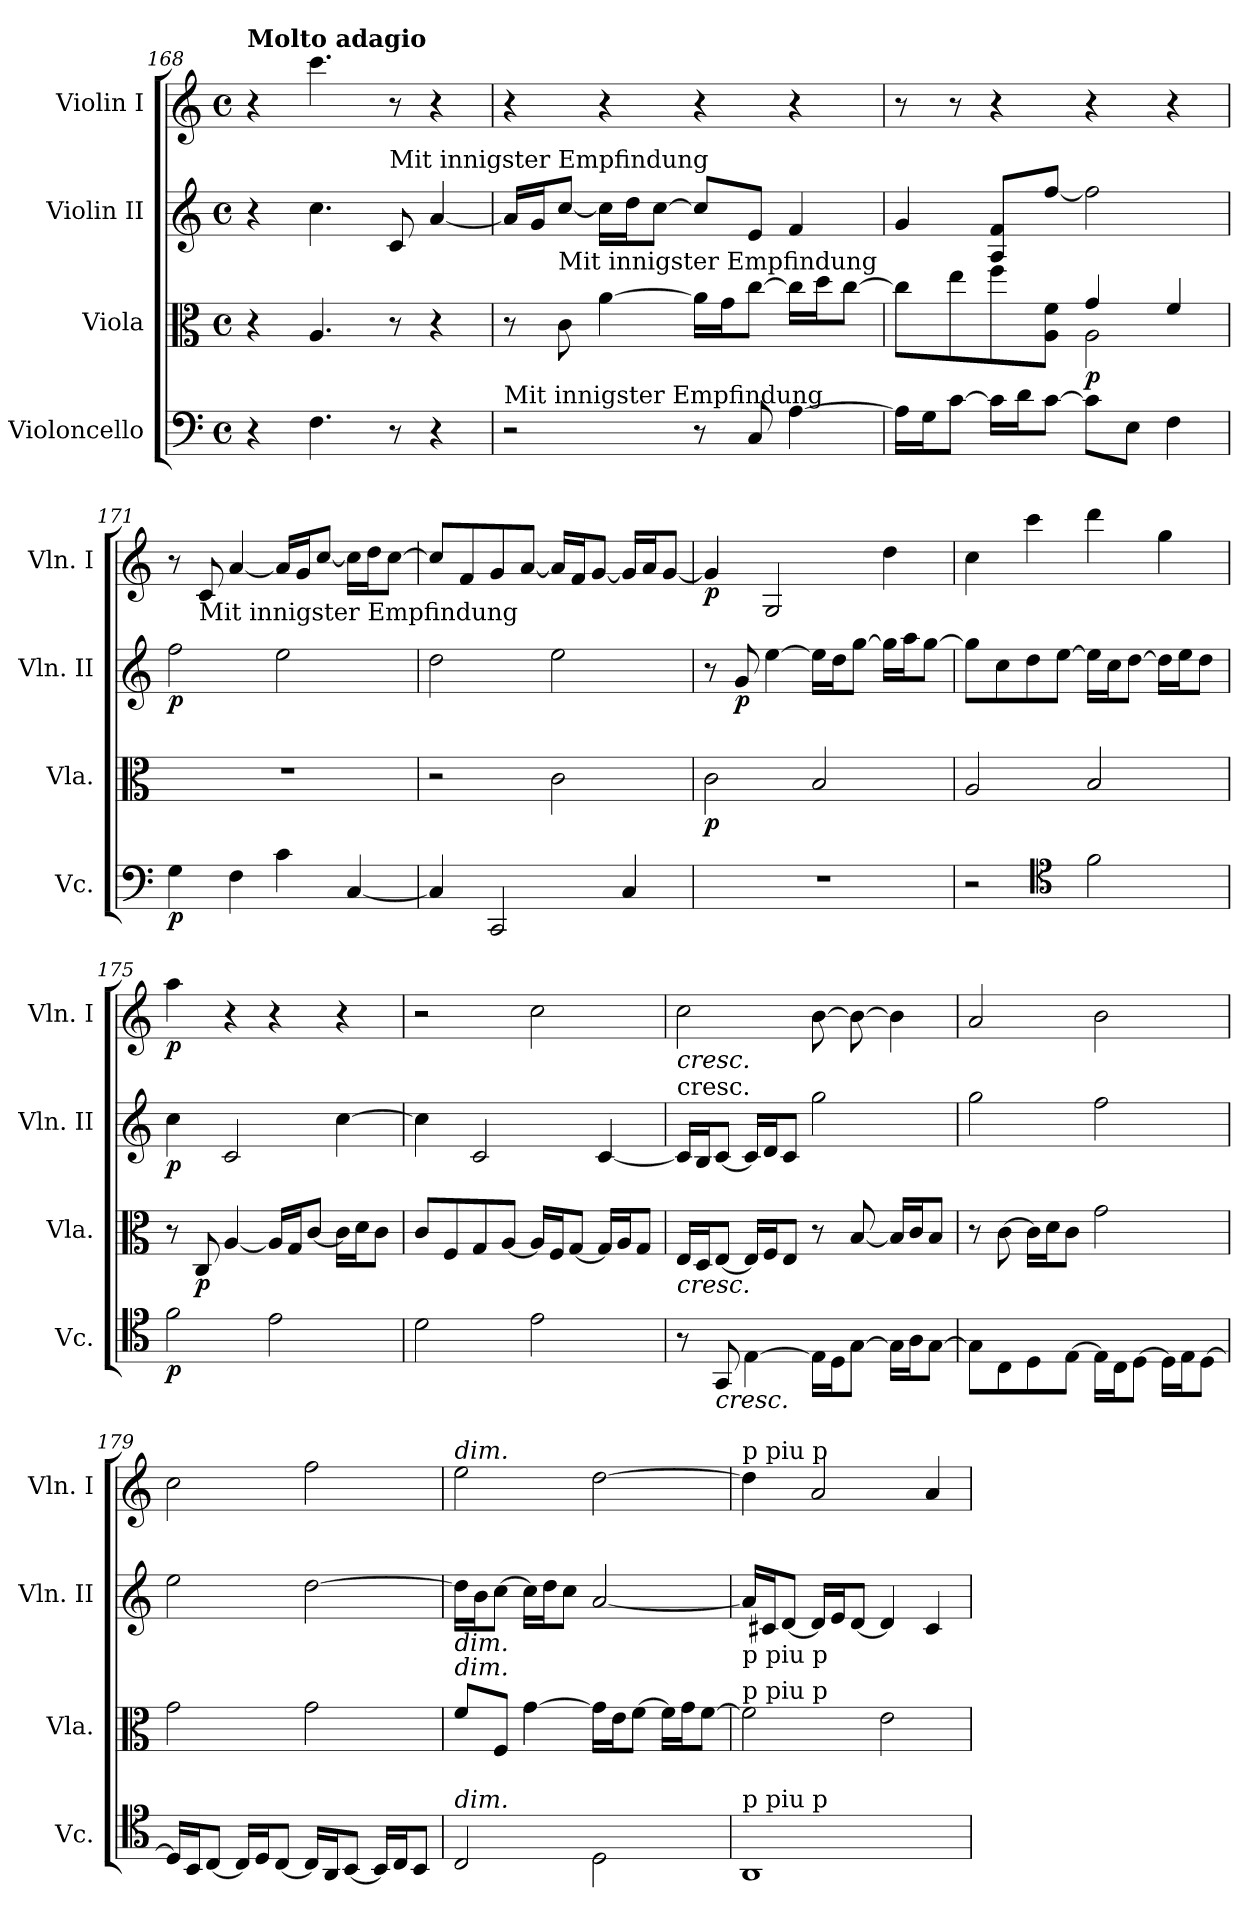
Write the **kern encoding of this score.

**kern	**dynam	**kern	**dynam	**kern	**dynam	**kern	**dynam
*part4	*part4	*part3	*part3	*part2	*part2	*part1	*part1
*staff4	*staff4	*staff3	*staff3	*staff2	*staff2	*staff1	*staff1
*I"Violoncello	*	*I"Viola	*	*I"Violin II	*	*I"Violin I	*
*I'Vc.	*	*I'Vla.	*	*I'Vln. II	*	*I'Vln. I	*
*clefF4	*	*clefC3	*	*clefG2	*	*clefG2	*
*k[]	*	*k[]	*	*k[]	*	*k[]	*
*M4/4	*	*M4/4	*	*M4/4	*	*M4/4	*
*met(c)	*	*met(c)	*	*met(c)	*	*met(c)	*
=168	=168	=168	=168	=168	=168	=168	=168
!	!	!	!	!	!	!LO:TX:a:B:t=Molto adagio	!
4r	.	4r	.	4r	.	4r	.
4.F\	.	4.A/	.	4.cc\	.	4.ccc\	.
!	!	!	!	!LO:TX:a:t=Mit innigster Empfindung	!	!	!
8r	.	8r	.	8c/	.	8r	.
4r	.	4r	.	[4a/	.	4r	.
=169	=169	=169	=169	=169	=169	=169	=169
!LO:TX:a:t=Mit innigster Empfindung	!	!	!	!	!	!	!
2r	.	8r	.	16a/LL]	.	4r	.
.	.	.	.	16g/J	.	.	.
!	!	!LO:TX:a:t=Mit innigster Empfindung	!	!	!	!	!
.	.	8c\	.	[8cc/J	.	.	.
.	.	[4a\	.	16cc\LL]	.	4r	.
.	.	.	.	16dd\J	.	.	.
.	.	.	.	[8cc\J	.	.	.
8r	.	16a\LL]	.	8cc/L]	.	4r	.
.	.	16g\J	.	.	.	.	.
8C/	.	[8cc\J	.	8e/J	.	.	.
[4A\	.	16cc\LL]	.	4f/	.	4r	.
.	.	16dd\J	.	.	.	.	.
.	.	[8cc\J	.	.	.	.	.
=170	=170	=170	=170	=170	=170	=170	=170
*	*	*^	*	*	*	*	*
16A\LL]	.	8cc\L]	2ryy	.	4g/	.	8r	.
16G\J	.	.	.	.	.	.	.	.
[8c\J	.	8ee\	.	.	.	.	8r	.
16c\LL]	.	8ff\	.	.	8A/ 8f/L	.	4r	.
16d\J	.	.	.	.	.	.	.	.
[8c\J	.	8A\ 8f\J	.	.	[8ff/J	.	.	.
!	!	!	!	!LO:DY:b	!	!	!	!
8c\L]	.	4g/	2A\	p	2ff\]	.	4r	.
8E\J	.	.	.	.	.	.	.	.
4F\	.	4f/	.	.	.	.	4r	.
*	*	*v	*v	*	*	*	*	*
=171	=171	=171	=171	=171	=171	=171	=171
!	!LO:DY:b	!	!	!	!LO:DY:b	!	!
4G\	p	1r	.	2ff\	p	8r	.
!	!	!	!	!	!	!LO:TX:b:t=Mit innigster Empfindung	!
.	.	.	.	.	.	8c/	.
4F\	.	.	.	.	.	[4a/	.
4c\	.	.	.	2ee\	.	16a/LL]	.
.	.	.	.	.	.	16g/J	.
.	.	.	.	.	.	[8cc/J	.
[4C/	.	.	.	.	.	16cc\LL]	.
.	.	.	.	.	.	16dd\J	.
.	.	.	.	.	.	[8cc\J	.
=172	=172	=172	=172	=172	=172	=172	=172
4C/]	.	2r	.	2dd\	.	8cc/L]	.
.	.	.	.	.	.	8f/	.
2CC/	.	.	.	.	.	8g/	.
.	.	.	.	.	.	[8a/J	.
.	.	2c\	.	2ee\	.	16a/LL]	.
.	.	.	.	.	.	16f/J	.
.	.	.	.	.	.	[8g/J	.
4C/	.	.	.	.	.	16g/LL]	.
.	.	.	.	.	.	16a/J	.
.	.	.	.	.	.	[8g/J	.
=173	=173	=173	=173	=173	=173	=173	=173
!	!	!	!LO:DY:b	!	!	!	!LO:DY:b
1r	.	2c\	p	8r	.	4g/]	p
!	!	!	!	!	!LO:DY:b	!	!
.	.	.	.	8g/	p	.	.
.	.	.	.	[4ee\	.	2G/	.
.	.	2B/	.	16ee\LL]	.	.	.
.	.	.	.	16dd\J	.	.	.
.	.	.	.	[8gg\J	.	.	.
.	.	.	.	16gg\LL]	.	4dd\	.
.	.	.	.	16aa\J	.	.	.
.	.	.	.	[8gg\J	.	.	.
=174	=174	=174	=174	=174	=174	=174	=174
2r	.	2A/	.	8gg\L]	.	4cc\	.
.	.	.	.	8cc\	.	.	.
.	.	.	.	8dd\	.	4ccc\	.
*clefC4	*	*	*	*	*	*	*
.	.	.	.	[8ee\J	.	.	.
2f\	.	2B/	.	16ee\LL]	.	4ddd\	.
.	.	.	.	16cc\J	.	.	.
.	.	.	.	[8dd\J	.	.	.
.	.	.	.	16dd\LL]	.	4gg\	.
.	.	.	.	16ee\J	.	.	.
.	.	.	.	8dd\J	.	.	.
=175	=175	=175	=175	=175	=175	=175	=175
!	!LO:DY:b	!	!	!	!LO:DY:b	!	!LO:DY:b
2f\	p	8r	.	4cc\	p	4aa\	p
!	!	!	!LO:DY:b	!	!	!	!
.	.	8C/	p	.	.	.	.
.	.	[4A/	.	2c/	.	4r	.
2e\	.	16A/LL]	.	.	.	4r	.
.	.	16G/J	.	.	.	.	.
.	.	[8c/J	.	.	.	.	.
.	.	16c\LL]	.	[4cc\	.	4r	.
.	.	16d\J	.	.	.	.	.
.	.	8c\J	.	.	.	.	.
=176	=176	=176	=176	=176	=176	=176	=176
2d\	.	8c/L	.	4cc\]	.	2r	.
.	.	8F/	.	.	.	.	.
.	.	8G/	.	2c/	.	.	.
.	.	[8A/J	.	.	.	.	.
2e\	.	16A/LL]	.	.	.	2cc\	.
.	.	16F/J	.	.	.	.	.
.	.	[8G/J	.	.	.	.	.
.	.	16G/LL]	.	[4c/	.	.	.
.	.	16A/J	.	.	.	.	.
.	.	8G/J	.	.	.	.	.
=177	=177	=177	=177	=177	=177	=177	=177
!	!	!	!	!	!	!LO:TX:b:i:t=cresc.	!
!	!	!	!	!LO:TX:a:t=cresc.	!	!	!
!	!	!LO:TX:b:i:t=cresc.	!	!	!	!	!
8r	.	16E/LL	.	16c/LL]	.	2cc\	.
.	.	16D/J	.	16B/J	.	.	.
!LO:TX:b:i:t=cresc.	!	!	!	!	!	!	!
8GG/	.	[8E/J	.	[8c/J	.	.	.
[4E\	.	16E/LL]	.	16c/LL]	.	.	.
.	.	16F/J	.	16d/J	.	.	.
.	.	8E/J	.	8c/J	.	.	.
16E\LL]	.	8r	.	2gg\	.	[8b\	.
16D\J	.	.	.	.	.	.	.
[8G\J	.	[8B/	.	.	.	8b\_	.
16G\LL]	.	16B/LL]	.	.	.	4b\]	.
16A\J	.	16c/J	.	.	.	.	.
[8G\J	.	8B/J	.	.	.	.	.
=178	=178	=178	=178	=178	=178	=178	=178
8G\L]	.	8r	.	2gg\	.	2a/	.
8C\	.	[8c\	.	.	.	.	.
8D\	.	16c\LL]	.	.	.	.	.
.	.	16d\J	.	.	.	.	.
[8E\J	.	8c\J	.	.	.	.	.
16E\LL]	.	2g\	.	2ff\	.	2b\	.
16C\J	.	.	.	.	.	.	.
[8D\J	.	.	.	.	.	.	.
16D\LL]	.	.	.	.	.	.	.
16E\J	.	.	.	.	.	.	.
[8D\J	.	.	.	.	.	.	.
=179	=179	=179	=179	=179	=179	=179	=179
16D/LL]	.	2g\	.	2ee\	.	2cc\	.
16BB/J	.	.	.	.	.	.	.
[8C/J	.	.	.	.	.	.	.
16C/LL]	.	.	.	.	.	.	.
16D/J	.	.	.	.	.	.	.
[8C/J	.	.	.	.	.	.	.
16C/LL]	.	2g\	.	[2dd\	.	2ff\	.
16AA/J	.	.	.	.	.	.	.
[8BB/J	.	.	.	.	.	.	.
16BB/LL]	.	.	.	.	.	.	.
16C/J	.	.	.	.	.	.	.
8BB/J	.	.	.	.	.	.	.
=180	=180	=180	=180	=180	=180	=180	=180
!	!	!	!	!	!	!LO:TX:a:i:t=dim.	!
!	!	!	!	!LO:TX:b:i:t=dim.	!	!	!
!	!	!LO:TX:a:i:t=dim.	!	!	!	!	!
!LO:TX:a:i:t=dim.	!	!	!	!	!	!	!
2C/	.	8f/L	.	16dd\LL]	.	2ee\	.
.	.	.	.	16b\J	.	.	.
.	.	8F/J	.	[8cc\J	.	.	.
.	.	[4g\	.	16cc\LL]	.	.	.
.	.	.	.	16dd\J	.	.	.
.	.	.	.	8cc\J	.	.	.
2D\	.	16g\LL]	.	[2a/	.	[2dd\	.
.	.	16e\J	.	.	.	.	.
.	.	[8f\J	.	.	.	.	.
.	.	16f\LL]	.	.	.	.	.
.	.	16g\J	.	.	.	.	.
.	.	[8f\J	.	.	.	.	.
=181	=181	=181	=181	=181	=181	=181	=181
!	!	!	!	!	!	!LO:TX:a:t=p piu p	!
!	!	!	!	!LO:TX:b:t=p piu p	!	!	!
!	!	!LO:TX:a:t=p piu p	!	!	!	!	!
!LO:TX:a:t=p piu p	!	!	!	!	!	!	!
1AA	.	2f\]	.	16a/LL]	.	4dd\]	.
.	.	.	.	16c#X/J	.	.	.
.	.	.	.	[8d/J	.	.	.
.	.	.	.	16d/LL]	.	2a/	.
.	.	.	.	16e/J	.	.	.
.	.	.	.	[8d/J	.	.	.
.	.	2e\	.	4d/]	.	.	.
.	.	.	.	4c#/	.	4a/	.
=	=	=	=	=	=	=	=
*-	*-	*-	*-	*-	*-	*-	*-
